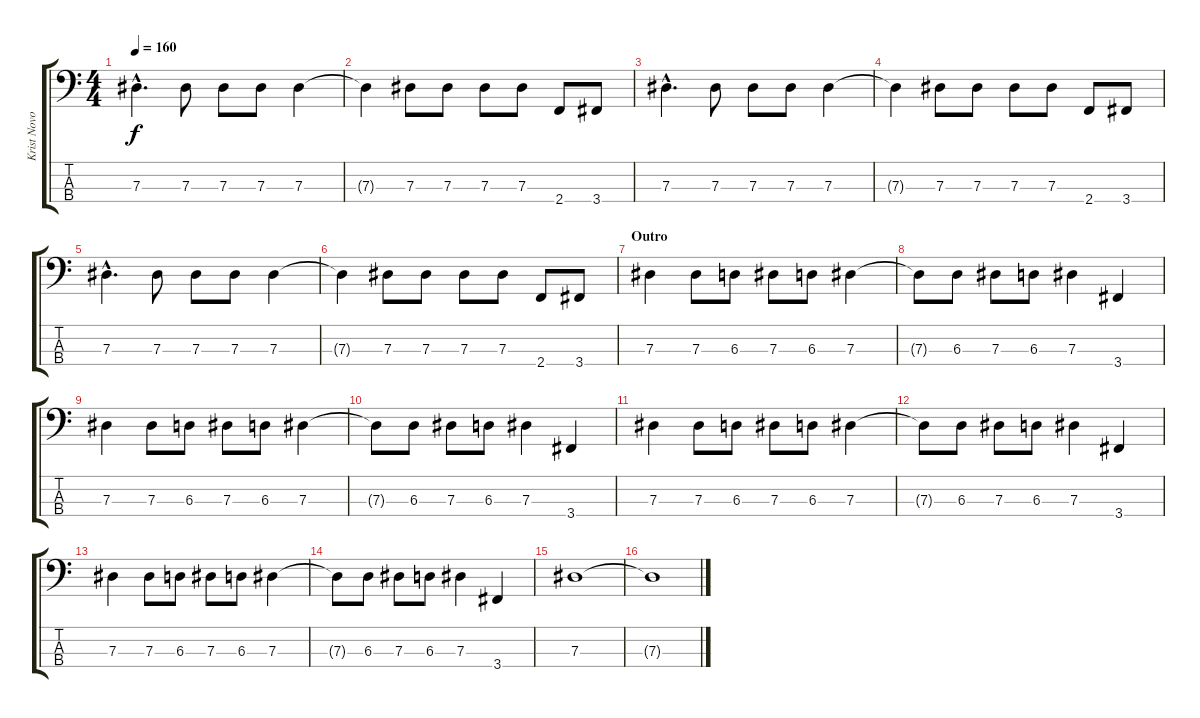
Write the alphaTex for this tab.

\track ("Krist Novoselic" "Krist Novo") {instrument electricbasspick}
\staff {score tabs}
\tuning (Gb2 Db2 Ab1 Eb1) {hide}
\ts (4 4)
\tempo 160
\clef f4
\ks c
7.3{hac}.4{d dy f} 7.3.8 7.3.8 7.3.8 7.3.4 |
7.3{t}.4 7.3.8 7.3.8 7.3.8 7.3.8 2.4.8 3.4.8 |
7.3{hac}.4{d} 7.3.8 7.3.8 7.3.8 7.3.4 |
7.3{t}.4 7.3.8 7.3.8 7.3.8 7.3.8 2.4.8 3.4.8 |
7.3{hac}.4{d} 7.3.8 7.3.8 7.3.8 7.3.4 |
7.3{t}.4 7.3.8 7.3.8 7.3.8 7.3.8 2.4.8 3.4.8 |
\section ("" "Outro")
7.3.4 7.3.8 6.3.8 7.3.8 6.3.8 7.3.4 |
7.3{t}.8 6.3.8 7.3.8 6.3.8 7.3.4 3.4.4 |
7.3.4 7.3.8 6.3.8 7.3.8 6.3.8 7.3.4 |
7.3{t}.8 6.3.8 7.3.8 6.3.8 7.3.4 3.4.4 |
7.3.4 7.3.8 6.3.8 7.3.8 6.3.8 7.3.4 |
7.3{t}.8 6.3.8 7.3.8 6.3.8 7.3.4 3.4.4 |
7.3.4 7.3.8 6.3.8 7.3.8 6.3.8 7.3.4 |
7.3{t}.8 6.3.8 7.3.8 6.3.8 7.3.4 3.4.4 |
7.3.1 |
7.3{t}.1
